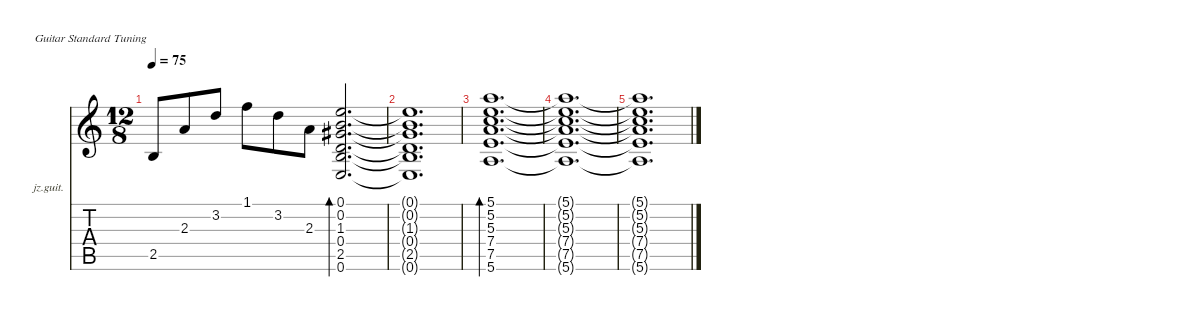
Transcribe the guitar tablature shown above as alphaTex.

\defaultSystemsLayout 4
\hideDynamics
\bracketExtendMode nobrackets
\firstSystemTrackNameOrientation horizontal
\otherSystemsTrackNameOrientation horizontal
\track ("Guitar 2" "jz.guit.") {instrument electricguitarjazz}
\staff {score tabs}
\tuning (E4 B3 G3 D3 A2 E2)
\ts (12 8)
\tempo 75
\clef g2
\ks c
2.5.8{dy f beam Up} 2.3.8{beam Up} 3.2.8{beam Up} 1.1.8{beam Down} 3.2.8{beam Down} 2.3.8{beam Down} (0.1 0.2 1.3{acc #} 0.4 2.5 0.6).2{d bd 120 beam Up} |
(0.1{t} 0.2{t} 1.3{t acc #} 0.4{t} 2.5{t} 0.6{t}).1{d beam Up} |
(5.1 5.2 5.3 7.4 7.5 5.6).1{d bd 120 beam Up} |
(5.1{t} 5.2{t} 5.3{t} 7.4{t} 7.5{t} 5.6{t}).1{d beam Up} |
(5.1{t} 5.2{t} 5.3{t} 7.4{t} 7.5{t} 5.6{t}).1{d beam Up}
